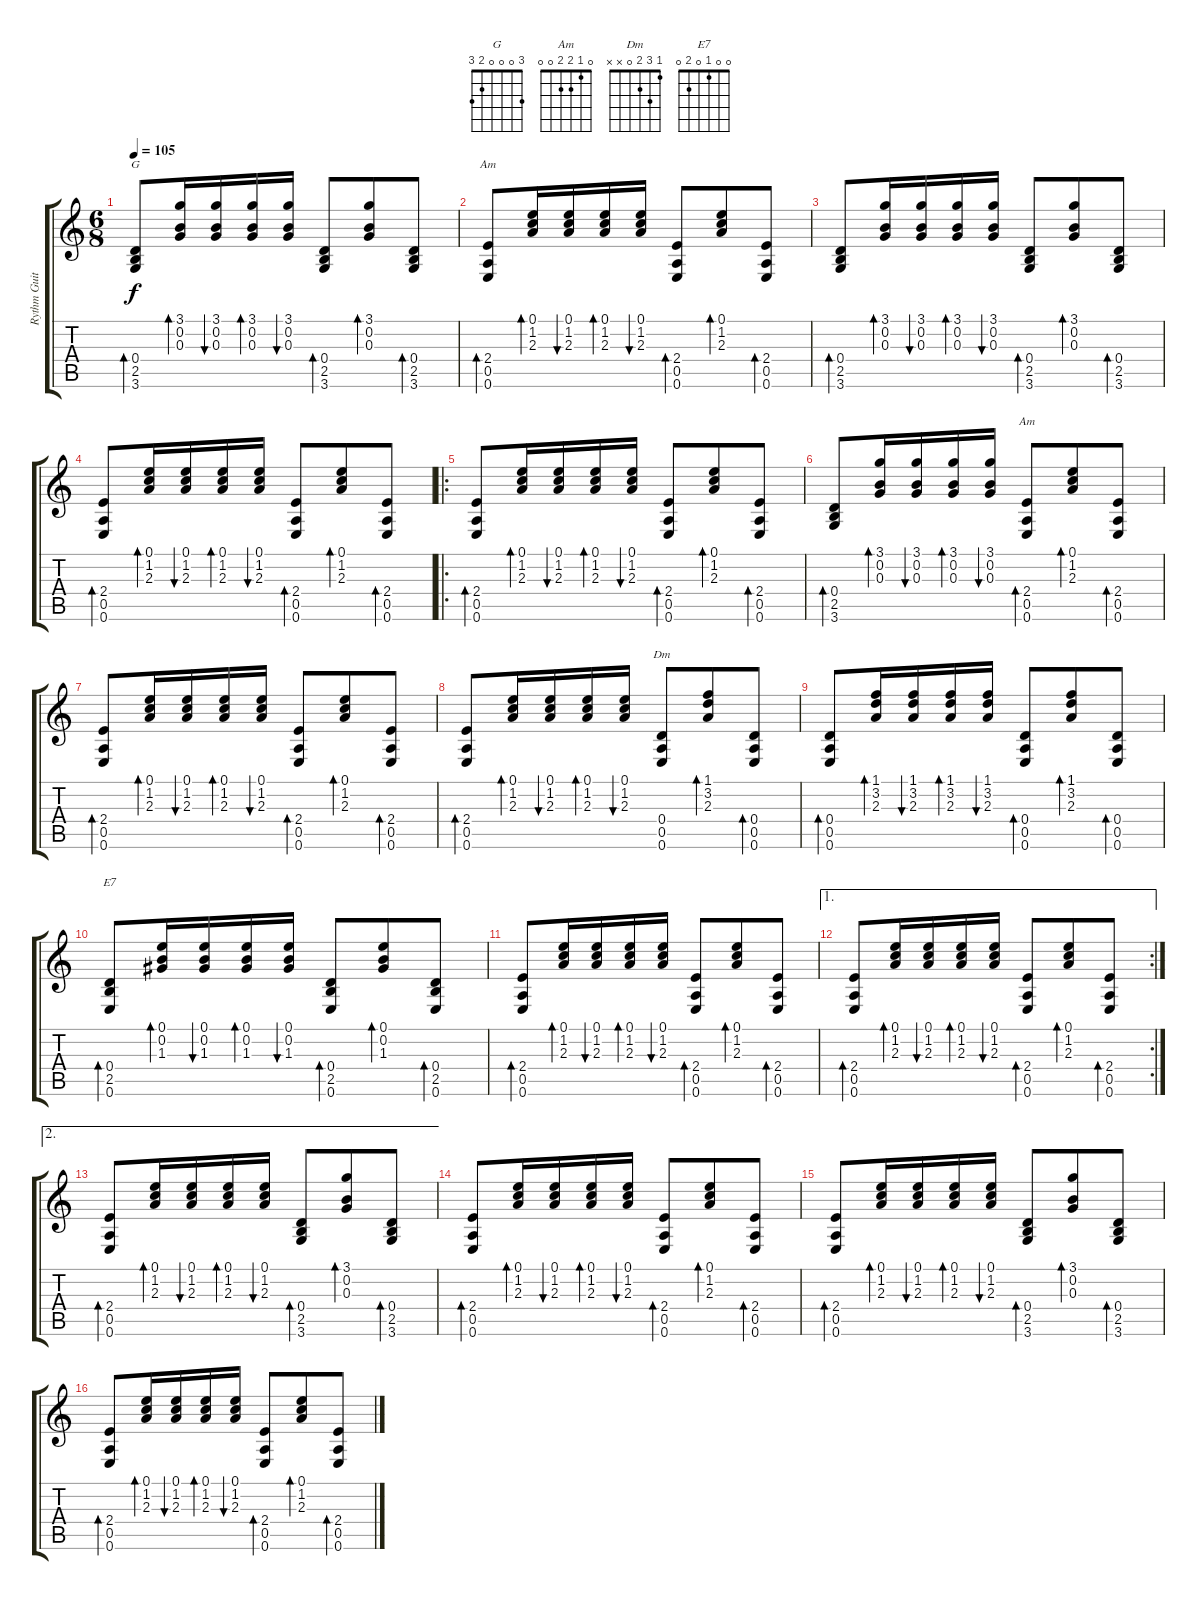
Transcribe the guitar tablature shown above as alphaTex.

\track ("Rythm Guitar" "Rythm Guit") {instrument acousticguitarnylon}
\staff {score tabs}
\tuning (E4 B3 G3 D3 A2 E2) {hide}
\chord ("G" 3 0 0 0 2 3)
\chord ("Am" 0 1 2 2 0 x)
\chord ("Am" 0 1 2 2 0 0)
\chord ("Dm" 1 3 2 0 x x)
\chord ("E7" 0 0 1 0 2 0)
\ts (6 8)
\tempo 105
\clef g2
\ks c
(0.4 2.5 3.6).8{bd 120 ch "G" dy f} (3.1 0.2 0.3).16{bd 120} (3.1 0.2 0.3).16{bu 120} (3.1 0.2 0.3).16{bd 120} (3.1 0.2 0.3).16{bu 120} (0.4 2.5 3.6).8{bd 120} (3.1 0.2 0.3).8{bd 120} (0.4 2.5 3.6).8{bd 120} |
(2.4 0.5 0.6).8{bd 60 ch "Am"} (0.1 1.2 2.3).16{bd 60} (0.1 1.2 2.3).16{bu 60} (0.1 1.2 2.3).16{bd 60} (0.1 1.2 2.3).16{bu 60} (2.4 0.5 0.6).8{bd 60} (0.1 1.2 2.3).8{bd 120} (2.4 0.5 0.6).8{bd 120} |
(0.4 2.5 3.6).8{bd 120} (3.1 0.2 0.3).16{bd 120} (3.1 0.2 0.3).16{bu 120} (3.1 0.2 0.3).16{bd 120} (3.1 0.2 0.3).16{bu 120} (0.4 2.5 3.6).8{bd 120} (3.1 0.2 0.3).8{bd 120} (0.4 2.5 3.6).8{bd 120} |
(2.4 0.5 0.6).8{bd 60} (0.1 1.2 2.3).16{bd 60} (0.1 1.2 2.3).16{bu 60} (0.1 1.2 2.3).16{bd 60} (0.1 1.2 2.3).16{bu 60} (2.4 0.5 0.6).8{bd 60} (0.1 1.2 2.3).8{bd 120} (2.4 0.5 0.6).8{bd 120} |
\ro
(2.4 0.5 0.6).8{bd 60} (0.1 1.2 2.3).16{bd 60} (0.1 1.2 2.3).16{bu 60} (0.1 1.2 2.3).16{bd 60} (0.1 1.2 2.3).16{bu 60} (2.4 0.5 0.6).8{bd 60} (0.1 1.2 2.3).8{bd 120} (2.4 0.5 0.6).8{bd 120} |
(0.4 2.5 3.6).8{bd 120} (3.1 0.2 0.3).16{bd 120} (3.1 0.2 0.3).16{bu 120} (3.1 0.2 0.3).16{bd 120} (3.1 0.2 0.3).16{bu 120} (2.4 0.5 0.6).8{bd 120 ch "Am"} (0.1 1.2 2.3).8{bd 120} (2.4 0.5 0.6).8{bd 120} |
(2.4 0.5 0.6).8{bd 60} (0.1 1.2 2.3).16{bd 60} (0.1 1.2 2.3).16{bu 60} (0.1 1.2 2.3).16{bd 60} (0.1 1.2 2.3).16{bu 60} (2.4 0.5 0.6).8{bd 60} (0.1 1.2 2.3).8{bd 120} (2.4 0.5 0.6).8{bd 120} |
(2.4 0.5 0.6).8{bd 60} (0.1 1.2 2.3).16{bd 60} (0.1 1.2 2.3).16{bu 60} (0.1 1.2 2.3).16{bd 60} (0.1 1.2 2.3).16{bu 60} (0.4 0.5 0.6).8{ch "Dm"} (1.1 3.2 2.3).8{bd 120} (0.4 0.5 0.6).8{bd 120} |
(0.4 0.5 0.6).8{bd 120} (1.1 3.2 2.3).16{bd 120} (1.1 3.2 2.3).16{bu 120} (1.1 3.2 2.3).16{bd 120} (1.1 3.2 2.3).16{bu 120} (0.4 0.5 0.6).8{bd 120} (1.1 3.2 2.3).8{bd 120} (0.4 0.5 0.6).8{bd 120} |
(0.4 2.5 0.6).8{bd 120 ch "E7"} (0.1 0.2 1.3).16{bd 120} (0.1 0.2 1.3).16{bu 120} (0.1 0.2 1.3).16{bd 120} (0.1 0.2 1.3).16{bu 120} (0.4 2.5 0.6).8{bd 120} (0.1 0.2 1.3).8{bd 120} (0.4 2.5 0.6).8{bd 120} |
(2.4 0.5 0.6).8{bd 60} (0.1 1.2 2.3).16{bd 60} (0.1 1.2 2.3).16{bu 60} (0.1 1.2 2.3).16{bd 60} (0.1 1.2 2.3).16{bu 60} (2.4 0.5 0.6).8{bd 60} (0.1 1.2 2.3).8{bd 120} (2.4 0.5 0.6).8{bd 120} |
\ae 1
\rc 2
(2.4 0.5 0.6).8{bd 60} (0.1 1.2 2.3).16{bd 60} (0.1 1.2 2.3).16{bu 60} (0.1 1.2 2.3).16{bd 60} (0.1 1.2 2.3).16{bu 60} (2.4 0.5 0.6).8{bd 60} (0.1 1.2 2.3).8{bd 120} (2.4 0.5 0.6).8{bd 120} |
\ae 2
(2.4 0.5 0.6).8{bd 60} (0.1 1.2 2.3).16{bd 60} (0.1 1.2 2.3).16{bu 60} (0.1 1.2 2.3).16{bd 60} (0.1 1.2 2.3).16{bu 60} (0.4 2.5 3.6).8{bd 60} (3.1 0.2 0.3).8{bd 120} (0.4 2.5 3.6).8{bd 120} |
(2.4 0.5 0.6).8{bd 60} (0.1 1.2 2.3).16{bd 60} (0.1 1.2 2.3).16{bu 60} (0.1 1.2 2.3).16{bd 60} (0.1 1.2 2.3).16{bu 60} (2.4 0.5 0.6).8{bd 60} (0.1 1.2 2.3).8{bd 120} (2.4 0.5 0.6).8{bd 120} |
(2.4 0.5 0.6).8{bd 60} (0.1 1.2 2.3).16{bd 60} (0.1 1.2 2.3).16{bu 60} (0.1 1.2 2.3).16{bd 60} (0.1 1.2 2.3).16{bu 60} (0.4 2.5 3.6).8{bd 60} (3.1 0.2 0.3).8{bd 120} (0.4 2.5 3.6).8{bd 120} |
(2.4 0.5 0.6).8{bd 60} (0.1 1.2 2.3).16{bd 60} (0.1 1.2 2.3).16{bu 60} (0.1 1.2 2.3).16{bd 60} (0.1 1.2 2.3).16{bu 60} (2.4 0.5 0.6).8{bd 60} (0.1 1.2 2.3).8{bd 120} (2.4 0.5 0.6).8{bd 120}
